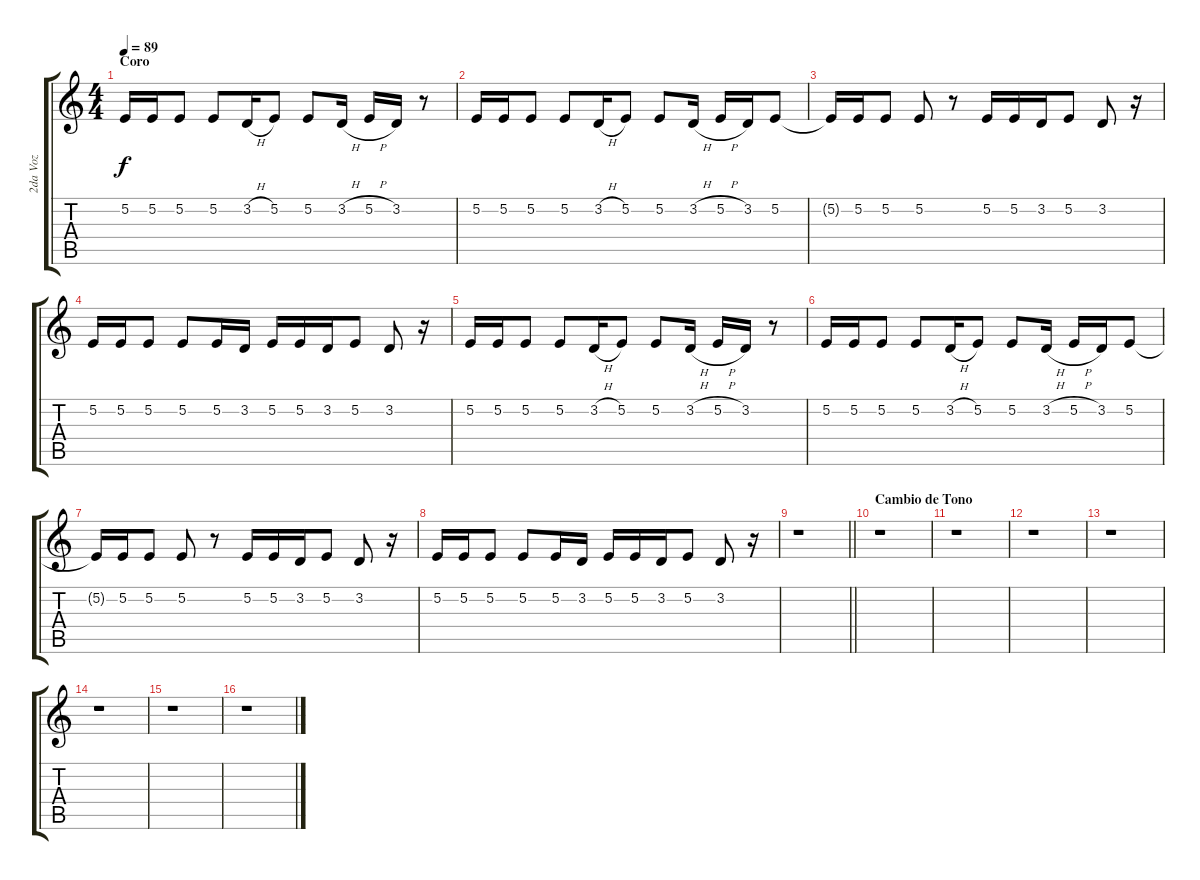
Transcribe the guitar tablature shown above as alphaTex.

\track ("2da Voz" "2da Voz") {instrument clarinet}
\staff {score tabs}
\tuning (E4 B3 G3 D3 A2 E2) {hide}
\ts (4 4)
\section ("" "Coro")
\tempo 89
\clef g2
\ks c
5.2.16{dy f} 5.2.16 5.2.8 5.2.8 3.2{h}.16 5.2.8 5.2.8 3.2{h}.16 5.2{h}.16 3.2.16 r.8 |
5.2.16 5.2.16 5.2.8 5.2.8 3.2{h}.16 5.2.8 5.2.8 3.2{h}.16 5.2{h}.16 3.2.16 5.2.8 |
5.2{t}.16 5.2.16 5.2.8 5.2.8 r.8 5.2.16 5.2.16 3.2.16 5.2.8 3.2.8 r.16 |
5.2.16 5.2.16 5.2.8 5.2.8 5.2.16 3.2.16 5.2.16 5.2.16 3.2.16 5.2.8 3.2.8 r.16 |
5.2.16 5.2.16 5.2.8 5.2.8 3.2{h}.16 5.2.8 5.2.8 3.2{h}.16 5.2{h}.16 3.2.16 r.8 |
5.2.16 5.2.16 5.2.8 5.2.8 3.2{h}.16 5.2.8 5.2.8 3.2{h}.16 5.2{h}.16 3.2.16 5.2.8 |
5.2{t}.16 5.2.16 5.2.8 5.2.8 r.8 5.2.16 5.2.16 3.2.16 5.2.8 3.2.8 r.16 |
5.2.16 5.2.16 5.2.8 5.2.8 5.2.16 3.2.16 5.2.16 5.2.16 3.2.16 5.2.8 3.2.8 r.16 |
\barLineRight lightlight
r.1 |
\section ("" "Cambio de Tono")
r.1 |
r.1 |
r.1 |
r.1 |
r.1 |
r.1 |
r.1
